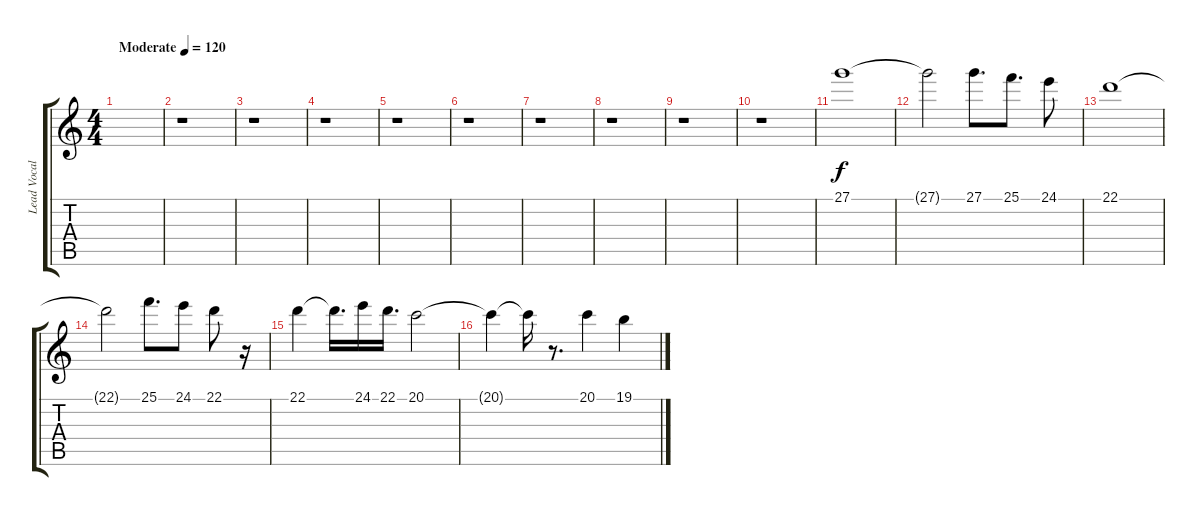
\track ("Lead Vocal" "Lead Vocal") {instrument lead2sawtooth}
\staff {score tabs}
\tuning (E4 B3 G3 D3 A2 E2) {hide}
\ts (4 4)
\tempo (120 "Moderate")
\clef g2
\ks c
|
r.1 |
r.1 |
r.1 |
r.1 |
r.1 |
r.1 |
r.1 |
r.1 |
r.1 |
27.1.1 |
27.1{t}.2 27.1.8{d} 25.1.8{d} 24.1.8 |
22.1.1 |
22.1{t}.2 25.1.8{d} 24.1.8 22.1.8 r.16 |
22.1.4 22.1{t}.16{d} 24.1.16 22.1.16{d} 20.1.2 |
20.1{t}.4 20.1{t}.16 r.8{d} 20.1.4 19.1.4
